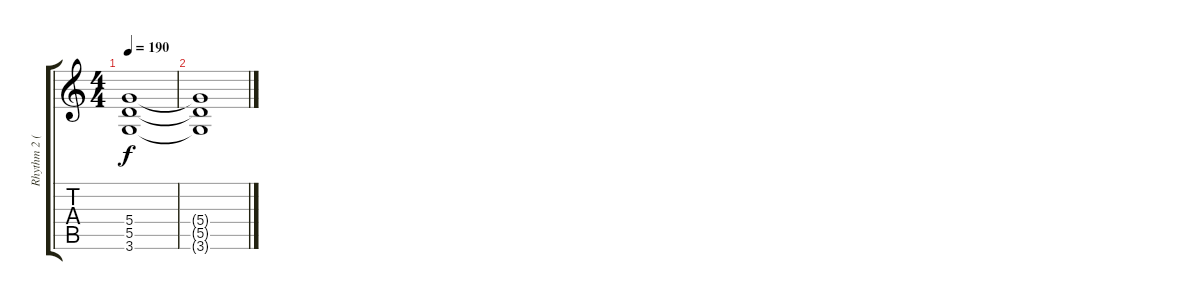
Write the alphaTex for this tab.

\track ("Rhythm 2 (Tom)" "Rhythm 2 (") {instrument overdrivenguitar}
\staff {score tabs}
\tuning (E4 B3 G3 D3 A2 E2) {hide}
\ts (4 4)
\tempo 190
\clef g2
\ks c
(5.4 5.5 3.6).1{dy f} |
(5.4{t} 5.5{t} 3.6{t}).1
